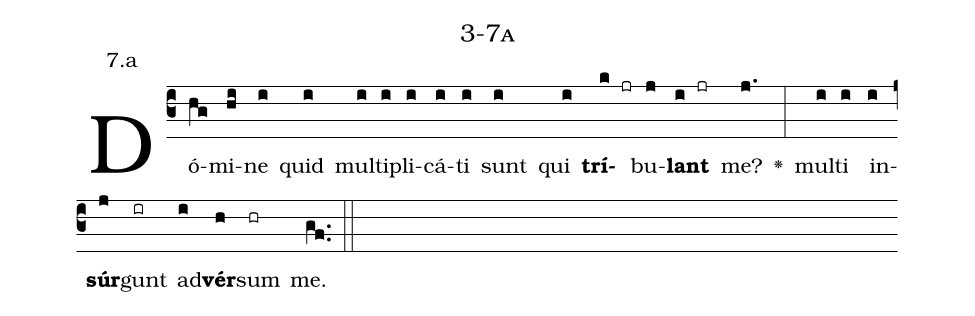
name: 3-7a;
annotation: 7.a;
%%
(c3)Dó(hg)mi(hi)ne(i) quid(i) mul(i)ti(i)pli(i)cá(i)ti(i) sunt(i) qui(i) <b>trí</b>(k jr)bu(j)<b>lant</b>(i jr) me?(j.) <v>\greheightstar</v>(:) mul(i)ti(i) in(i)<b>súr</b>(j)gunt(ir) ad(i)<b>vér</b>(h)sum(hr) me.(gf..) (::)


%E(i) u(i) o(j) u(i) a(h) e.(gf..) (::)
